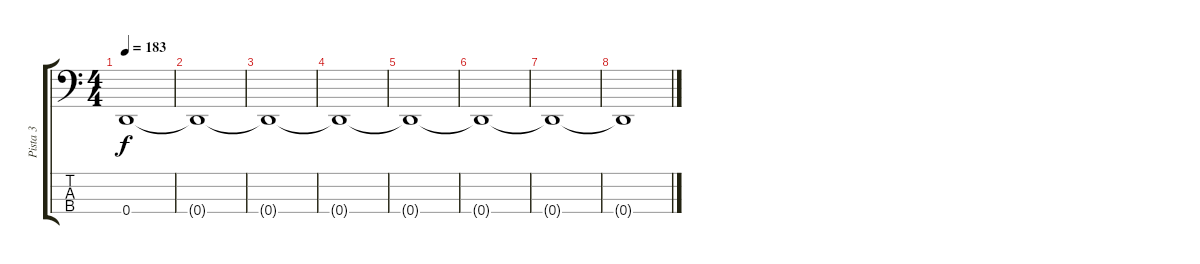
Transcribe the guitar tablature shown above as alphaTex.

\track ("Pista 3" "Pista 3") {instrument electricbassfinger}
\staff {score tabs}
\tuning (G2 D2 A1 D1) {hide}
\ts (4 4)
\tempo 183
\clef f4
\ks c
0.4.1{dy f volume 8} |
0.4{t}.1 |
0.4{t}.1 |
0.4{t}.1 |
0.4{t}.1{volume 0} |
0.4{t}.1 |
0.4{t}.1 |
0.4{t}.1
